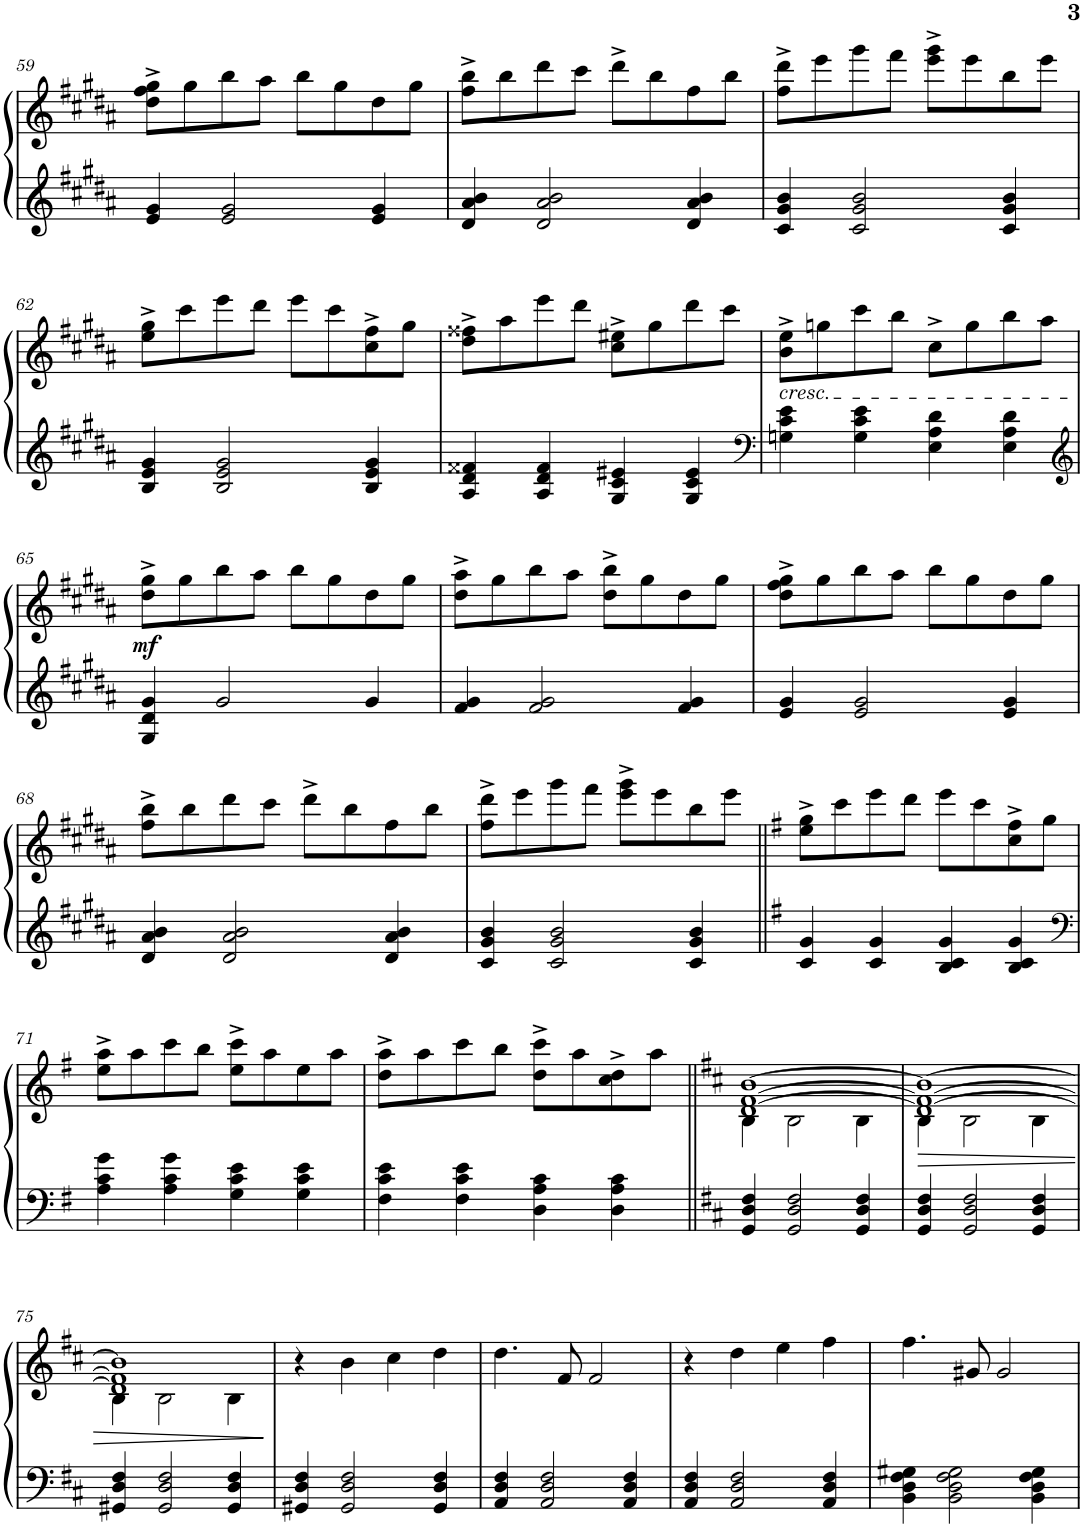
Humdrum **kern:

**kern	**kern	**dynam
*part1	*part1	*part1
*staff2	*staff1	*staff1/2
*I"Piano	*	*
*I'Pno.	*	*
!!LO:PB:g=z
*clefG2	*clefG2	*
*k[f#c#g#d#a#]	*k[f#c#g#d#a#]	*
*M2/2	*M2/2	*
*met(c|)	*met(c|)	*
=59	=59	=59
4e/ 4g#/	8dd#\^ 8ff#\^ 8gg#\^L	.
.	8gg#\	.
2e/ 2g#/	8bb\	.
.	8aa#\J	.
.	8bb\L	.
.	8gg#\	.
4e/ 4g#/	8dd#\	.
.	8gg#\J	.
=60	=60	=60
4d#/ 4a#/ 4b/	8ff#\^ 8bb\^L	.
.	8bb\	.
2d#/ 2a#/ 2b/	8ddd#\	.
.	8ccc#\J	.
.	8ddd#^\L	.
.	8bb\	.
4d#/ 4a#/ 4b/	8ff#\	.
.	8bb\J	.
=61	=61	=61
4c#/ 4g#/ 4b/	8ff#\^ 8ddd#\^L	.
.	8eee\	.
2c#/ 2g#/ 2b/	8ggg#\	.
.	8fff#\J	.
.	8eee\^ 8ggg#\^L	.
.	8eee\	.
4c#/ 4g#/ 4b/	8bb\	.
.	8eee\J	.
!!LO:LB:g=z
=62	=62	=62
4B/ 4e/ 4g#/	8ee\^ 8gg#\^L	.
.	8ccc#\	.
2B/ 2e/ 2g#/	8eee\	.
.	8ddd#\J	.
.	8eee\L	.
.	8ccc#\	.
4B/ 4e/ 4g#/	8cc#\^ 8ff#\^	.
.	8gg#\J	.
=63	=63	=63
4A#/ 4d#/ 4f##X/	8dd#\^ 8ff##X\^L	.
.	8aa#\	.
4A#/ 4d#/ 4f##/	8eee\	.
.	8ddd#\J	.
4G#/ 4c#/ 4e#X/	8cc#\^ 8ee#X\^L	.
.	8gg#\	.
4G#/ 4c#/ 4e#/	8ddd#\	.
.	8ccc#\J	.
=64	=64	=64
*clefF4	*	*
!	!LO:TX:b:i:t=cresc.	!
4Gn\ 4c#\ 4e\	8b\^ 8ee\^L	.
.	8ggn\	.
4G\ 4c#\ 4e\	8ccc#\	.
.	8bb\J	.
4E\ 4A#\ 4d#\	8cc#^\L	.
.	8gg\	.
4E\ 4A#\ 4d#\	8bb\	.
.	8aa#\J	.
!!LO:LB:g=z
=65	=65	=65
*clefG2	*	*
!	!	!LO:DY:b
4G#/ 4d#/ 4g#/	8dd#\^> 8gg#\^>L	mf
.	8gg#\	.
2g#/	8bb\	.
.	8aa#\J	.
.	8bb\L	.
.	8gg#\	.
4g#/	8dd#\	.
.	8gg#\J	.
=66	=66	=66
4f#/ 4g#/	8dd#\^ 8aa#\^L	.
.	8gg#\	.
2f#/ 2g#/	8bb\	.
.	8aa#\J	.
.	8dd#\^ 8bb\^L	.
.	8gg#\	.
4f#/ 4g#/	8dd#\	.
.	8gg#\J	.
=67	=67	=67
4e/ 4g#/	8dd#\^ 8ff#\^ 8gg#\^L	.
.	8gg#\	.
2e/ 2g#/	8bb\	.
.	8aa#\J	.
.	8bb\L	.
.	8gg#\	.
4e/ 4g#/	8dd#\	.
.	8gg#\J	.
!!LO:LB:g=z
=68	=68	=68
4d#/ 4a#/ 4b/	8ff#\^ 8bb\^L	.
.	8bb\	.
2d#/ 2a#/ 2b/	8ddd#\	.
.	8ccc#\J	.
.	8ddd#^\L	.
.	8bb\	.
4d#/ 4a#/ 4b/	8ff#\	.
.	8bb\J	.
=69	=69	=69
4c#/ 4g#/ 4b/	8ff#\^ 8ddd#\^L	.
.	8eee\	.
2c#/ 2g#/ 2b/	8ggg#\	.
.	8fff#\J	.
.	8eee\^ 8ggg#\^L	.
.	8eee\	.
4c#/ 4g#/ 4b/	8bb\	.
.	8eee\J	.
=70||	=70||	=70||
*k[f#]	*k[f#]	*
4c/ 4g/	8ee\^ 8gg\^L	.
.	8ccc\	.
4c/ 4g/	8eee\	.
.	8ddd\J	.
4B/ 4c/ 4g/	8eee\L	.
.	8ccc\	.
4B/ 4c/ 4g/	8cc\^ 8ff#\^	.
.	8gg\J	.
!!LO:LB:g=z
=71	=71	=71
*clefF4	*	*
4A\ 4c\ 4g\	8ee\^ 8aa\^L	.
.	8aa\	.
4A\ 4c\ 4g\	8ccc\	.
.	8bb\J	.
4G\ 4c\ 4e\	8ee\^ 8ccc\^L	.
.	8aa\	.
4G\ 4c\ 4e\	8ee\	.
.	8aa\J	.
=72	=72	=72
4F#\ 4c\ 4e\	8dd\^ 8aa\^L	.
.	8aa\	.
4F#\ 4c\ 4e\	8ccc\	.
.	8bb\J	.
4D\ 4A\ 4c\	8dd\^ 8ccc\^L	.
.	8aa\	.
4D\ 4A\ 4c\	8cc\^ 8dd\^	.
.	8aa\J	.
=73||	=73||	=73||
*k[f#c#]	*k[f#c#]	*
*	*^	*
4GG/ 4D/ 4F#/	[1d [1f# [1b	4B\	.
2GG/ 2D/ 2F#/	.	2B\	.
4GG/ 4D/ 4F#/	.	4B\	.
=74	=74	=74	=74
!	!	!	!LO:HP:b
4GG/ 4D/ 4F#/	1d_ 1f#_ 1b_	4B\	>
2GG/ 2D/ 2F#/	.	2B\	.
4GG/ 4D/ 4F#/	.	4B\	.
!!LO:LB:g=z	!!
=75	=75	=75	=75
4GG#X/ 4D/ 4F#/	1d] 1f#] 1b]	4B\	.
2GG#/ 2D/ 2F#/	.	2B\	.
4GG#/ 4D/ 4F#/	.	4B\	.
*	*v	*v	*
.	.	]
=76	=76	=76
4GG#X/ 4D/ 4F#/	4r	.
2GG#/ 2D/ 2F#/	4b\	.
.	4cc#\	.
4GG#/ 4D/ 4F#/	4dd\	.
=77	=77	=77
4AA/ 4D/ 4F#/	4.dd\	.
2AA/ 2D/ 2F#/	.	.
.	8f#/	.
.	2f#/	.
4AA/ 4D/ 4F#/	.	.
=78	=78	=78
4AA/ 4D/ 4F#/	4r	.
2AA/ 2D/ 2F#/	4dd\	.
.	4ee\	.
4AA/ 4D/ 4F#/	4ff#\	.
=79	=79	=79
4BB\ 4D\ 4F#\ 4G#X\	4.ff#\	.
2BB\ 2D\ 2F#\ 2G#\	.	.
.	8g#X/	.
.	2g#/	.
4BB\ 4D\ 4F#\ 4G#\	.	.
=	=	=
*-	*-	*-
